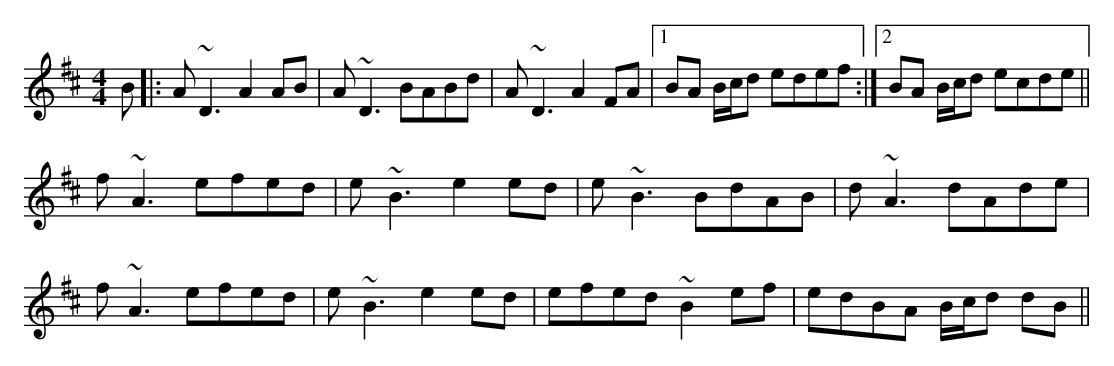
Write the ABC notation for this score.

X:1
M:4/4
K:D
B|:A~D3 A2AB|A~D3 BABd|A~D3 A2FA|1 BA B/c/d edef:|2 BA B/c/d ecde||
f~A3 efed|e~B3 e2ed|e~B3 BdAB|d~A3 dAde|
f~A3 efed|e~B3 e2ed|efed ~B2ef|edBA B/c/d dB||
